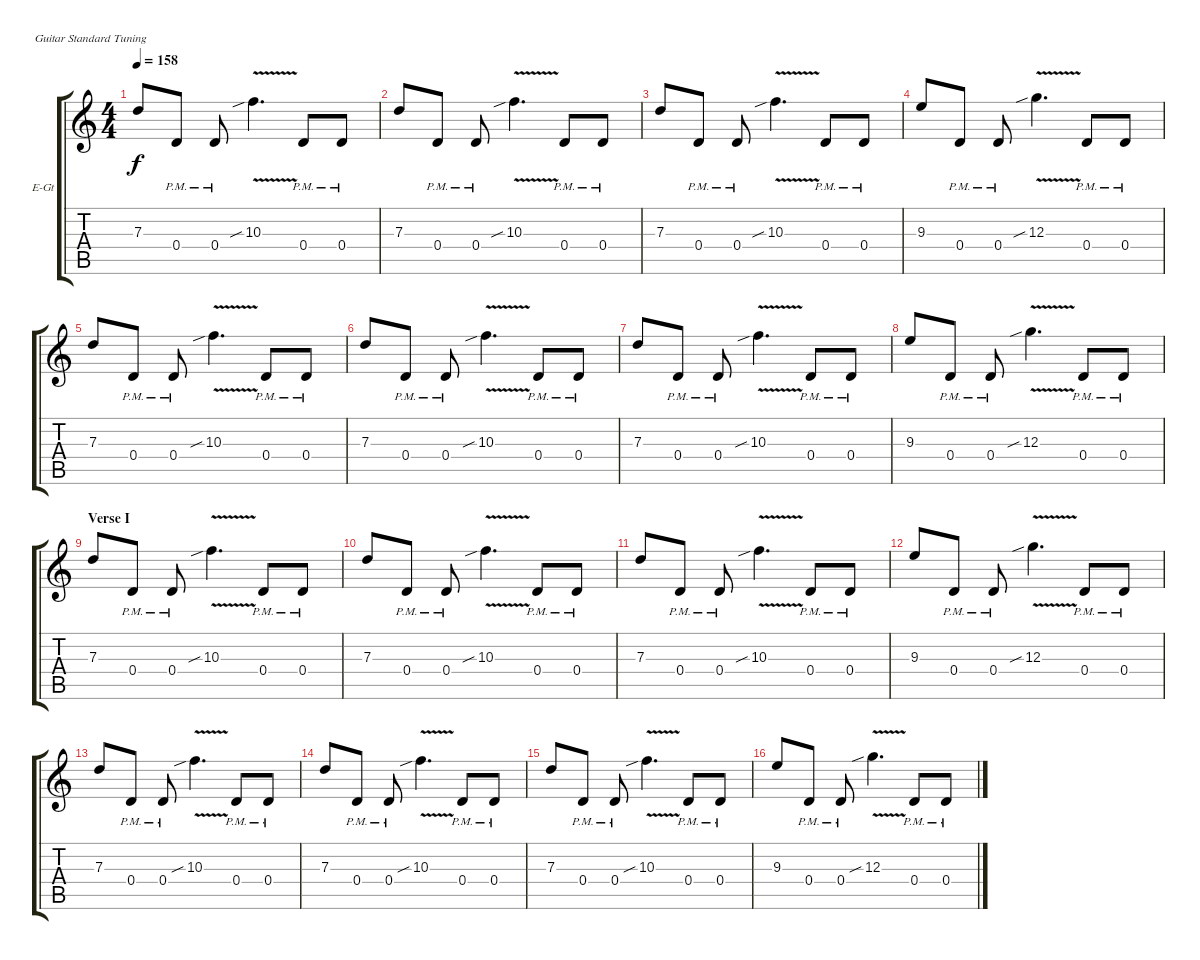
\bracketExtendMode groupsimilarinstruments
\firstSystemTrackNameOrientation horizontal
\otherSystemsTrackNameOrientation horizontal
\track ("Guitar +" "E-Gt") {instrument distortionguitar}
\staff {score tabs}
\tuning (E4 B3 G3 D3 A2 E2)
\ts (4 4)
\tempo 158
\clef g2
\ks c
7.3.8{dy f} 0.4{pm}.8 0.4{pm}.8 10.3{v sib}.4{d} 0.4{pm}.8 0.4{pm}.8 |
7.3.8 0.4{pm}.8 0.4{pm}.8 10.3{v sib}.4{d} 0.4{pm}.8 0.4{pm}.8 |
7.3.8 0.4{pm}.8 0.4{pm}.8 10.3{v sib}.4{d} 0.4{pm}.8 0.4{pm}.8 |
9.3.8 0.4{pm}.8 0.4{pm}.8 12.3{v sib}.4{d} 0.4{pm}.8 0.4{pm}.8 |
7.3.8 0.4{pm}.8 0.4{pm}.8 10.3{v sib}.4{d} 0.4{pm}.8 0.4{pm}.8 |
7.3.8 0.4{pm}.8 0.4{pm}.8 10.3{v sib}.4{d} 0.4{pm}.8 0.4{pm}.8 |
7.3.8 0.4{pm}.8 0.4{pm}.8 10.3{v sib}.4{d} 0.4{pm}.8 0.4{pm}.8 |
9.3.8 0.4{pm}.8 0.4{pm}.8 12.3{v sib}.4{d} 0.4{pm}.8 0.4{pm}.8 |
\section ("" "Verse I")
7.3.8 0.4{pm}.8 0.4{pm}.8 10.3{v sib}.4{d} 0.4{pm}.8 0.4{pm}.8 |
7.3.8 0.4{pm}.8 0.4{pm}.8 10.3{v sib}.4{d} 0.4{pm}.8 0.4{pm}.8 |
7.3.8 0.4{pm}.8 0.4{pm}.8 10.3{v sib}.4{d} 0.4{pm}.8 0.4{pm}.8 |
9.3.8 0.4{pm}.8 0.4{pm}.8 12.3{v sib}.4{d} 0.4{pm}.8 0.4{pm}.8 |
7.3.8 0.4{pm}.8 0.4{pm}.8 10.3{v sib}.4{d} 0.4{pm}.8 0.4{pm}.8 |
7.3.8 0.4{pm}.8 0.4{pm}.8 10.3{v sib}.4{d} 0.4{pm}.8 0.4{pm}.8 |
7.3.8 0.4{pm}.8 0.4{pm}.8 10.3{v sib}.4{d} 0.4{pm}.8 0.4{pm}.8 |
9.3.8 0.4{pm}.8 0.4{pm}.8 12.3{v sib}.4{d} 0.4{pm}.8 0.4{pm}.8
